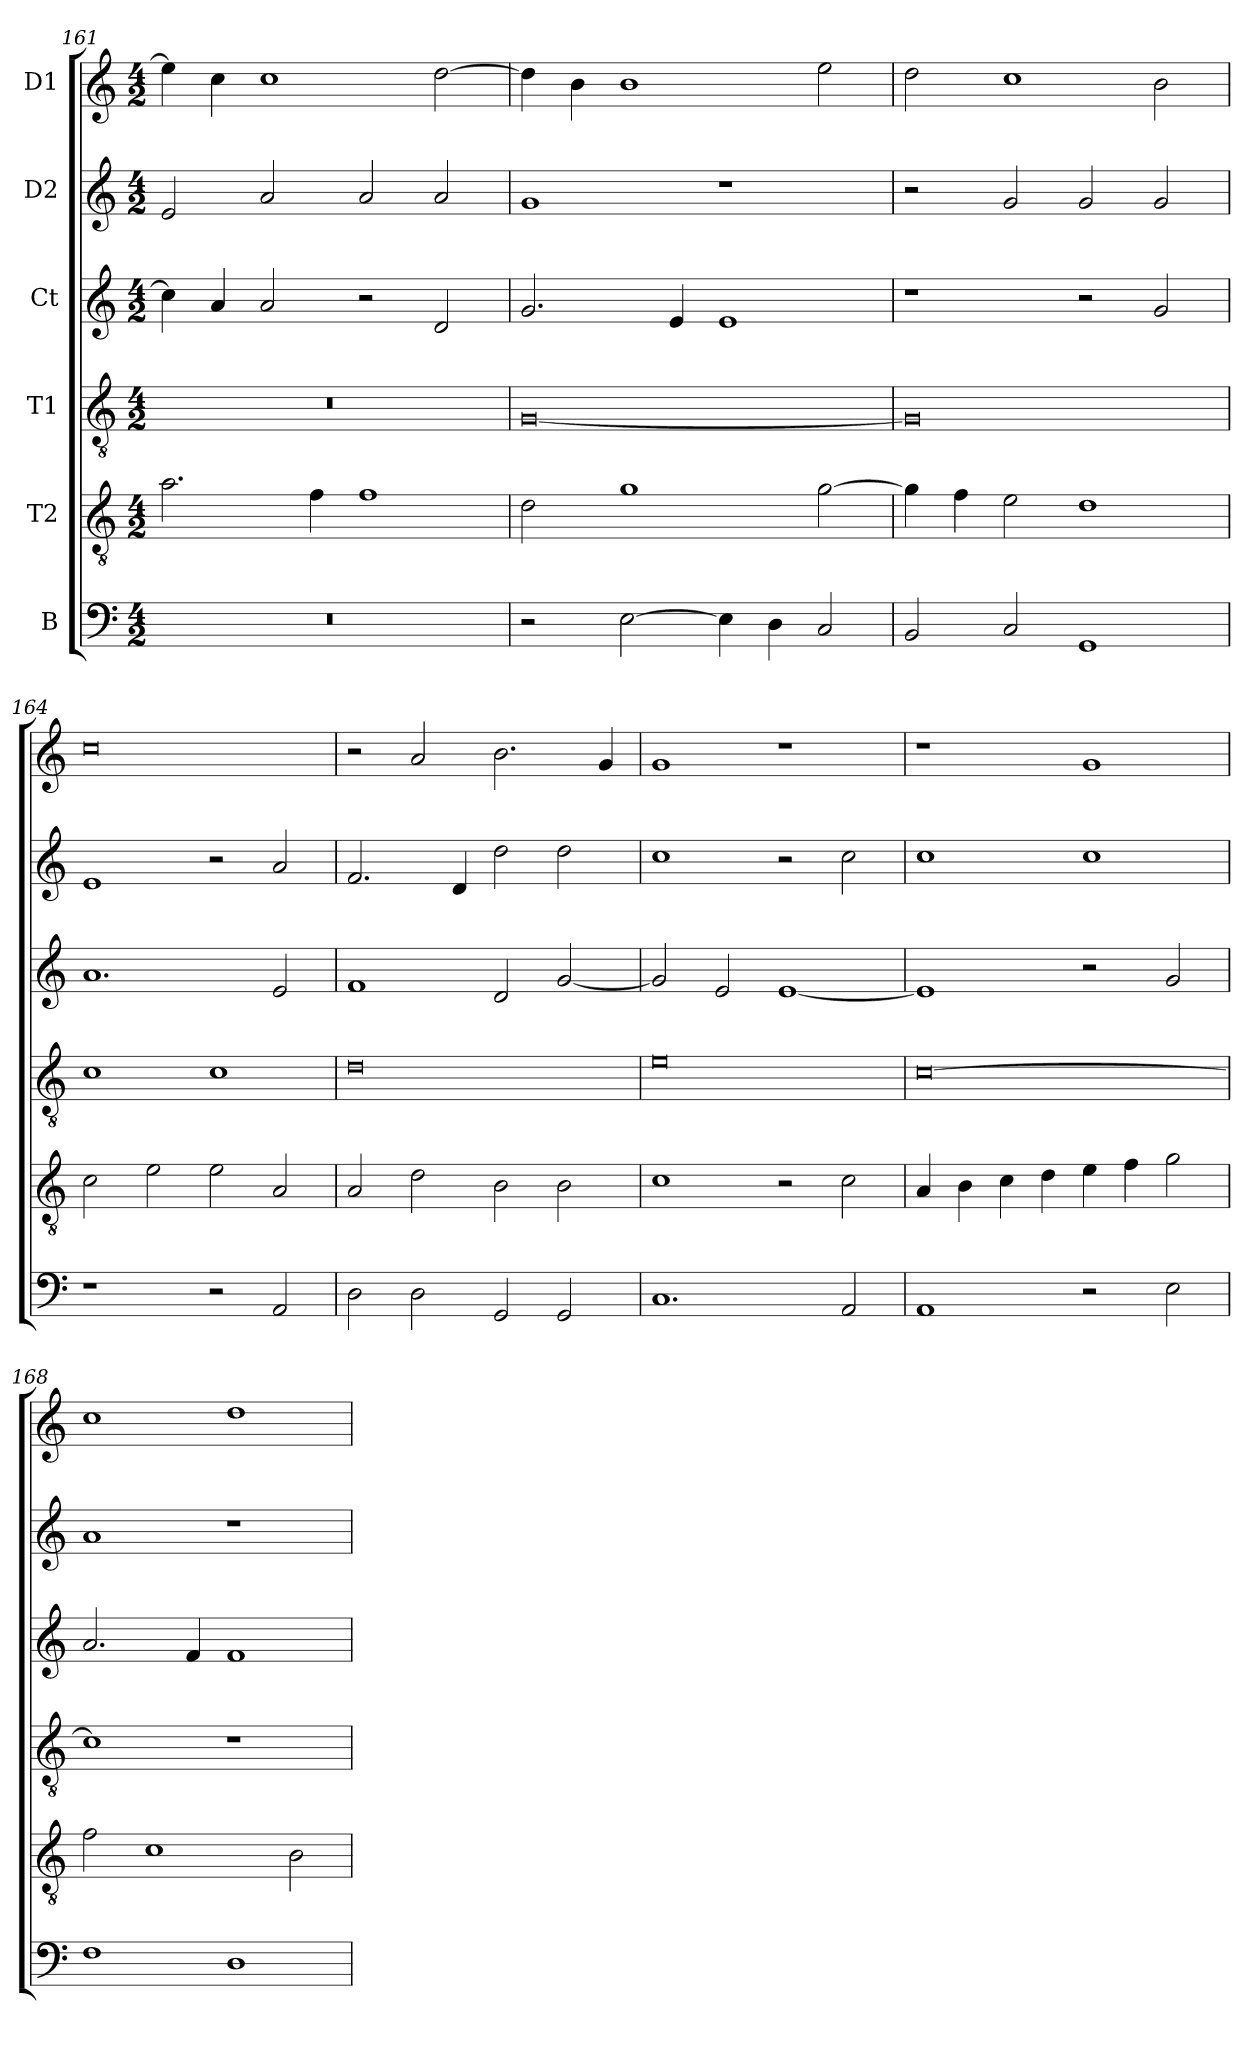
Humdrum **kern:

**kern	**kern	**kern	**kern	**kern	**kern
*part6	*part5	*part4	*part3	*part2	*part1
*staff6	*staff5	*staff4	*staff3	*staff2	*staff1
*I"B	*I"T2	*I"T1	*I"Ct	*I"D2	*I"D1
!!LO:PB:g=z
*clefF4	*clefGv2	*clefGv2	*clefG2	*clefG2	*clefG2
*	*ITrd7c12	*ITrd7c12	*	*	*
*k[]	*k[]	*k[]	*k[]	*k[]	*k[]
*C:	*C:	*C:	*C:	*C:	*C:
*M4/2	*M4/2	*M4/2	*M4/2	*M4/2	*M4/2
=161	=161	=161	=161	=161	=161
!LO:N:vis=1	!	!LO:N:vis=1	!	!	!
0r	2.Ai\	0r	4cci\]	2ei/	4eei\]
.	.	.	4ai/	.	4cci\
.	.	.	2ai/	2ai/	1cci
.	4Fi\	.	.	.	.
.	1Fi	.	2r	2ai/	.
.	.	.	2di/	2ai/	[>2ddi\
=162	=162	=162	=162	=162	=162
2r	2Di\	[<0GGi	2.gi/	1gi	4ddi\]
.	.	.	.	.	4bi\
[>2Ei\	1Gi	.	.	.	1bi
.	.	.	4ei/	.	.
4Ei\]	.	.	1ei	1r	.
4Di\	.	.	.	.	.
2Ci/	[>2Gi\	.	.	.	2eei\
=163	=163	=163	=163	=163	=163
2BBi/	4Gi\]	0GGi]	1r	2r	2ddi\
.	4Fi\	.	.	.	.
2Ci/	2Ei\	.	.	2gi/	1cci
1GGi	1Di	.	2r	2gi/	.
.	.	.	2gi/	2gi/	2bi\
!!LO:PB:g=z
=164	=164	=164	=164	=164	=164
1r	2Ci\	1Ci	1.ai	1ei	0cci
.	2Ei\	.	.	.	.
2r	2Ei\	1Ci	.	2r	.
2AAi/	2AAi/	.	2ei/	2ai/	.
=165	=165	=165	=165	=165	=165
2Di\	2AAi/	0Di	1fi	2.fi/	2r
2Di\	2Di\	.	.	.	2ai/
.	.	.	.	4di/	.
2GGi/	2BBi\	.	2di/	2ddi\	2.bi\
2GGi/	2BBi\	.	[<2gi/	2ddi\	.
.	.	.	.	.	4gi/
=166	=166	=166	=166	=166	=166
1.Ci	1Ci	0Ei	2gi/]	1cci	1gi
.	.	.	2ei/	.	.
.	2r	.	[<1ei	2r	1r
2AAi/	2Ci\	.	.	2cci\	.
!!LO:PB:g=z
=167	=167	=167	=167	=167	=167
1AAi	4AAi/	[>0Ci	1ei]	1cci	1r
.	4BBi\	.	.	.	.
.	4Ci\	.	.	.	.
.	4Di\	.	.	.	.
2r	4Ei\	.	2r	1cci	1gi
.	4Fi\	.	.	.	.
2Ei\	2Gi\	.	2gi/	.	.
=168	=168	=168	=168	=168	=168
1Fi	2Fi\	1Ci]	2.ai/	1ai	1cci
.	1Ci	.	.	.	.
.	.	.	4fi/	.	.
1Di	.	1r	1fi	1r	1ddi
.	2BBi\	.	.	.	.
=	=	=	=	=	=
*-	*-	*-	*-	*-	*-
